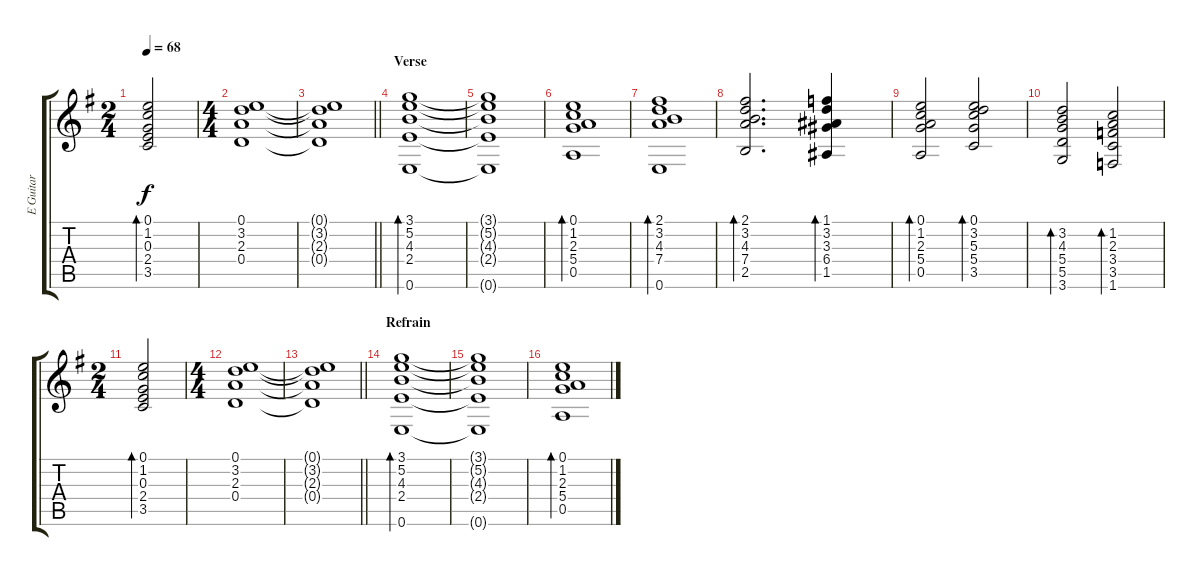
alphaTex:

\track ("E Guitar" "E Guitar") {instrument electricguitarclean}
\staff {score tabs}
\tuning (E4 B3 G3 D3 A2 E2) {hide}
\ts (2 4)
\tempo 68
\clef g2
\ks g
(0.1 1.2 0.3 2.4 3.5).2{bd 60 dy f} |
\ts (4 4)
(0.1 3.2 2.3 0.4).1 |
\barLineRight lightlight
(0.1{t} 3.2{t} 2.3{t} 0.4{t}).1 |
\section ("" "Verse")
(3.1 5.2 4.3 2.4 0.6).1{bd 60} |
(3.1{t} 5.2{t} 4.3{t} 2.4{t} 0.6{t}).1 |
(0.1 1.2 2.3 5.4 0.5).1{bd 60} |
(2.1 3.2 4.3 7.4 0.6).1{bd 60} |
(2.1 3.2 4.3 7.4 2.5).2{d bd 60} (1.1 3.2 3.3 6.4 1.5).4{bd 60} |
(0.1 1.2 2.3 5.4 0.5).2{bd 60} (0.1 3.2 5.3 5.4 3.5).2{bd 60} |
(3.2 4.3 5.4 5.5 3.6).2{bd 60} (1.2 2.3 3.4 3.5 1.6).2{bd 60} |
\ts (2 4)
(0.1 1.2 0.3 2.4 3.5).2{bd 60} |
\ts (4 4)
(0.1 3.2 2.3 0.4).1 |
\barLineRight lightlight
(0.1{t} 3.2{t} 2.3{t} 0.4{t}).1 |
\section ("" "Refrain")
(3.1 5.2 4.3 2.4 0.6).1{bd 60} |
(3.1{t} 5.2{t} 4.3{t} 2.4{t} 0.6{t}).1 |
(0.1 1.2 2.3 5.4 0.5).1{bd 60}
